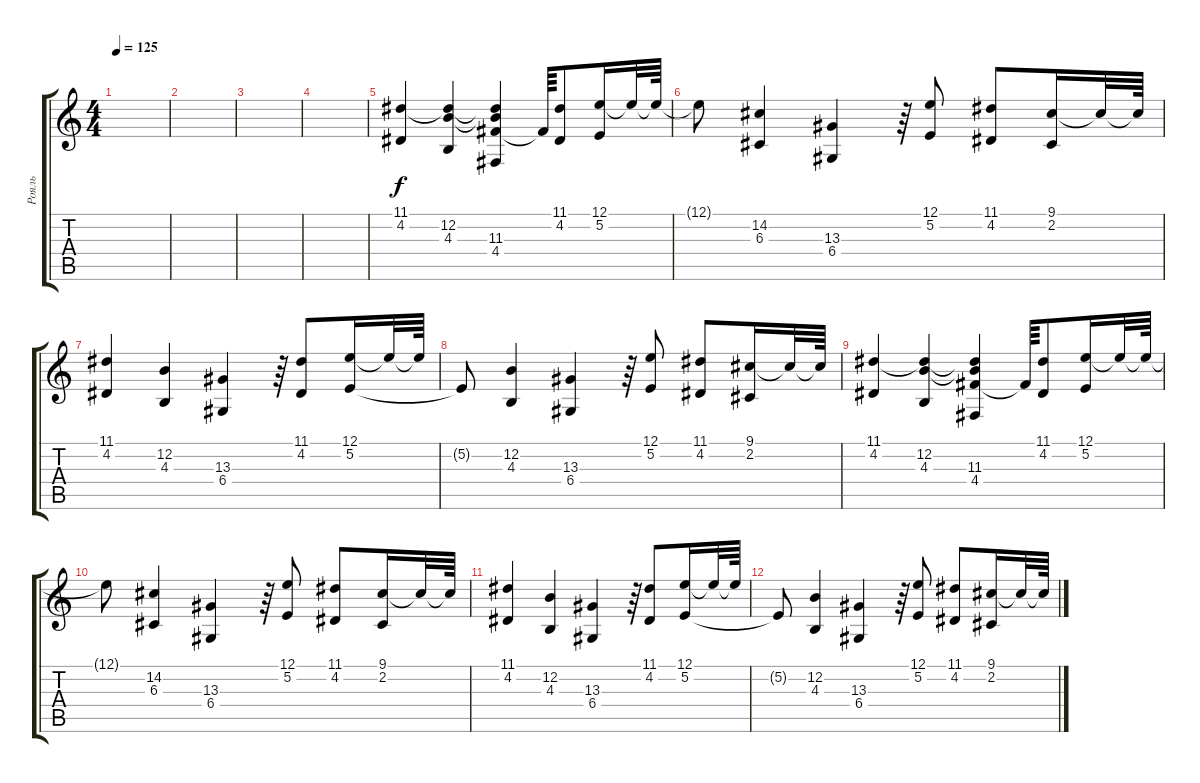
\track ("Рояль" "Рояль") {instrument electricgrandpiano}
\staff {score tabs}
\tuning (E4 B3 G3 D3 A2 E2) {hide}
\ts (4 4)
\tempo 125
\clef g2
\ks c
|
|
|
|
(11.1 4.2).4 (11.1{t} 12.2 4.3).4 (11.1{t} 12.2{t} 11.3 4.4).4 11.3{t}.64 (11.1 4.2).8 (12.1 5.2).16 12.1{t}.32 12.1{t}.64 |
12.1{t}.8 (14.2 6.3).4 (13.3 6.4).4 r.64 (12.1 5.2).8 (11.1 4.2).8 (9.1 2.2).16 9.1{t}.32 9.1{t}.64 |
(11.1 4.2).4 (12.2 4.3).4 (13.3 6.4).4 r.64 (11.1 4.2).8 (12.1 5.2).16 12.1{t}.32 12.1{t}.64 |
5.2{t}.8 (12.2 4.3).4 (13.3 6.4).4 r.64 (12.1 5.2).8 (11.1 4.2).8 (9.1 2.2).16 9.1{t}.32 9.1{t}.64 |
(11.1 4.2).4 (11.1{t} 12.2 4.3).4 (11.1{t} 12.2{t} 11.3 4.4).4 11.3{t}.64 (11.1 4.2).8 (12.1 5.2).16 12.1{t}.32 12.1{t}.64 |
12.1{t}.8 (14.2 6.3).4 (13.3 6.4).4 r.64 (12.1 5.2).8 (11.1 4.2).8 (9.1 2.2).16 9.1{t}.32 9.1{t}.64 |
(11.1 4.2).4 (12.2 4.3).4 (13.3 6.4).4 r.64 (11.1 4.2).8 (12.1 5.2).16 12.1{t}.32 12.1{t}.64 |
5.2{t}.8 (12.2 4.3).4 (13.3 6.4).4 r.64 (12.1 5.2).8 (11.1 4.2).8 (9.1 2.2).16 9.1{t}.32 9.1{t}.64
